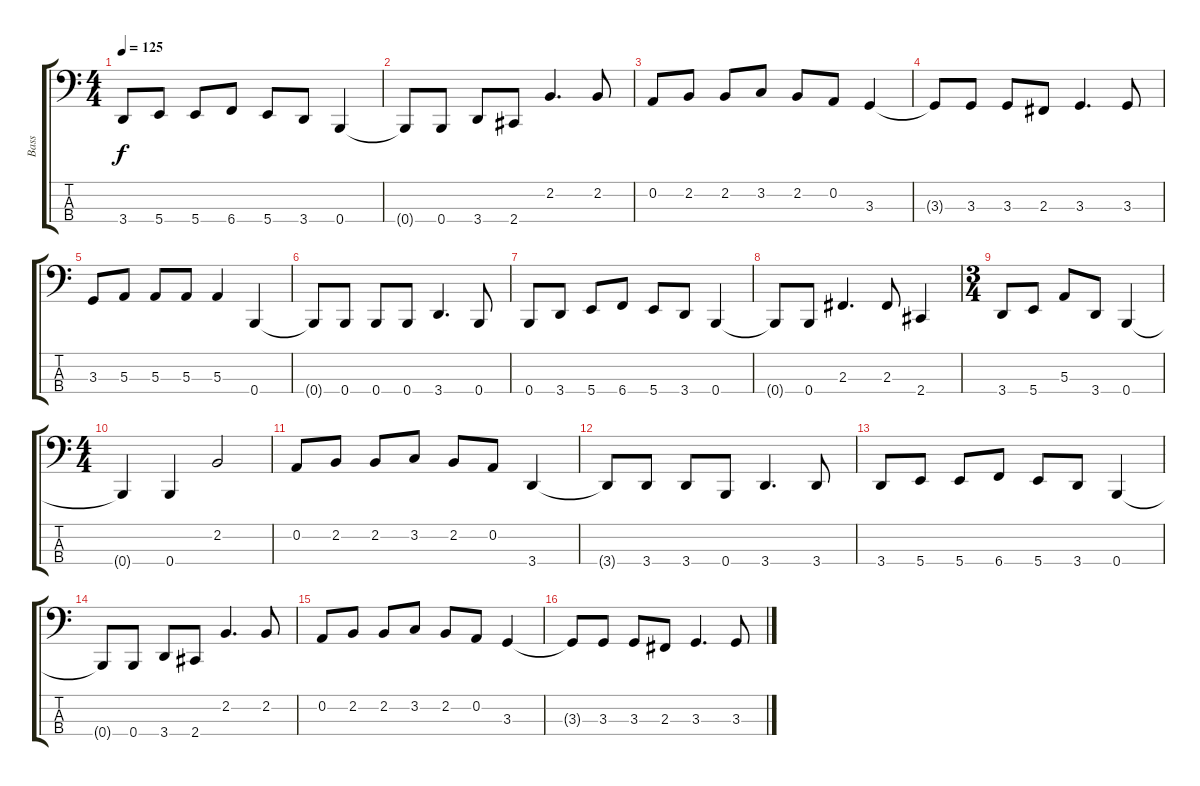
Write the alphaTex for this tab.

\track ("Bass" "Bass") {instrument electricbassfinger}
\staff {score tabs}
\tuning (D2 A1 E1 B0) {hide}
\ts (4 4)
\tempo 125
\clef f4
\ks c
3.4.8{dy f} 5.4.8 5.4.8 6.4.8 5.4.8 3.4.8 0.4.4 |
0.4{t}.8 0.4.8 3.4.8 2.4.8 2.2.4{d} 2.2.8 |
0.2.8 2.2.8 2.2.8 3.2.8 2.2.8 0.2.8 3.3.4 |
3.3{t}.8 3.3.8 3.3.8 2.3.8 3.3.4{d} 3.3.8 |
3.3.8 5.3.8 5.3.8 5.3.8 5.3.4 0.4.4 |
0.4{t}.8 0.4.8 0.4.8 0.4.8 3.4.4{d} 0.4.8 |
0.4.8 3.4.8 5.4.8 6.4.8 5.4.8 3.4.8 0.4.4 |
0.4{t}.8 0.4.8 2.3.4{d} 2.3.8 2.4.4 |
\ts (3 4)
3.4.8 5.4.8 5.3.8 3.4.8 0.4.4 |
\ts (4 4)
0.4{t}.4 0.4.4 2.2.2 |
0.2.8 2.2.8 2.2.8 3.2.8 2.2.8 0.2.8 3.4.4 |
3.4{t}.8 3.4.8 3.4.8 0.4.8 3.4.4{d} 3.4.8 |
3.4.8 5.4.8 5.4.8 6.4.8 5.4.8 3.4.8 0.4.4 |
0.4{t}.8 0.4.8 3.4.8 2.4.8 2.2.4{d} 2.2.8 |
0.2.8 2.2.8 2.2.8 3.2.8 2.2.8 0.2.8 3.3.4 |
3.3{t}.8 3.3.8 3.3.8 2.3.8 3.3.4{d} 3.3.8
